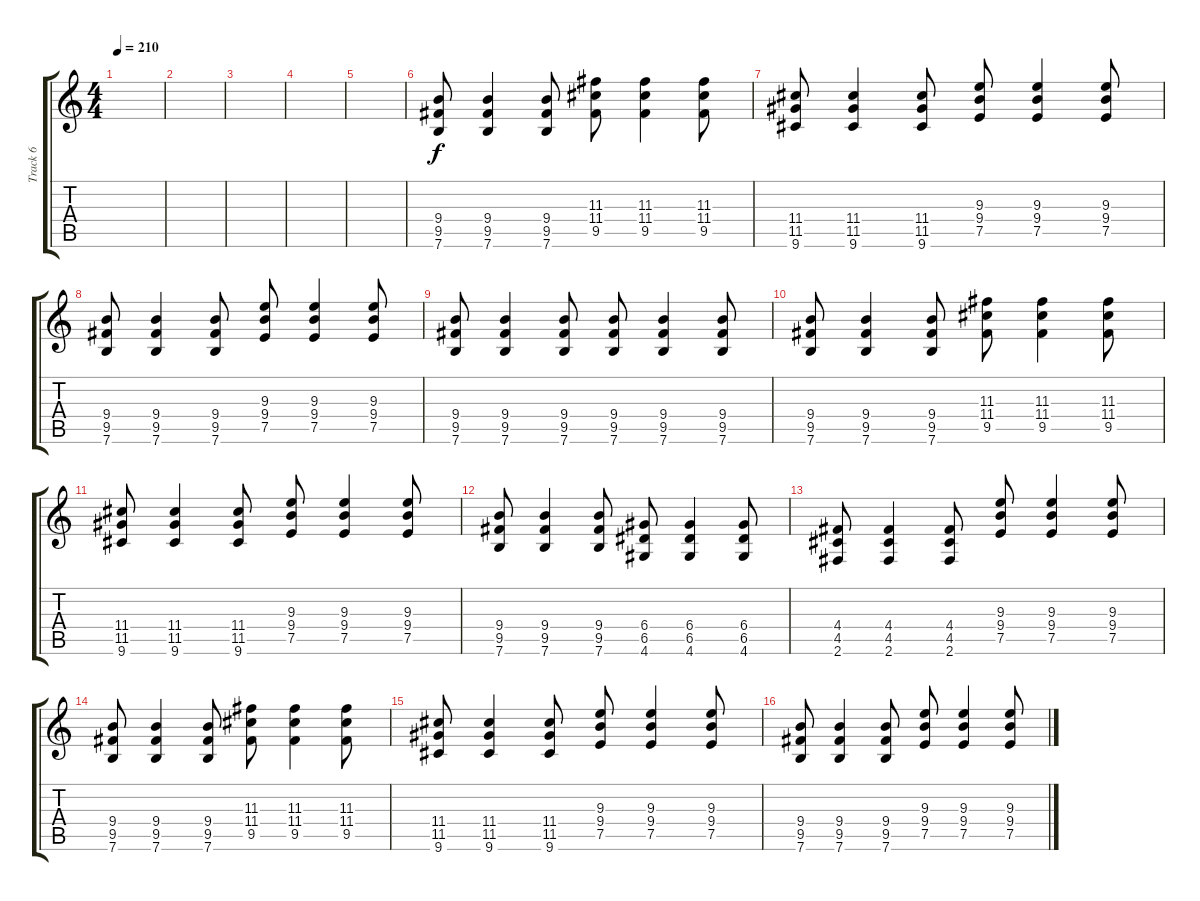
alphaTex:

\track ("Track 6" "Track 6") {instrument overdrivenguitar}
\staff {score tabs}
\tuning (E4 B3 G3 D3 A2 E2) {hide}
\ts (4 4)
\tempo 210
\clef g2
\ks c
|
|
|
|
|
(9.4 9.5 7.6).8 (9.4 9.5 7.6).4 (9.4 9.5 7.6).8 (11.3 11.4 9.5).8 (11.3 11.4 9.5).4 (11.3 11.4 9.5).8 |
(11.4 11.5 9.6).8 (11.4 11.5 9.6).4 (11.4 11.5 9.6).8 (9.3 9.4 7.5).8 (9.3 9.4 7.5).4 (9.3 9.4 7.5).8 |
(9.4 9.5 7.6).8 (9.4 9.5 7.6).4 (9.4 9.5 7.6).8 (9.3 9.4 7.5).8 (9.3 9.4 7.5).4 (9.3 9.4 7.5).8 |
(9.4 9.5 7.6).8 (9.4 9.5 7.6).4 (9.4 9.5 7.6).8 (9.4 9.5 7.6).8 (9.4 9.5 7.6).4 (9.4 9.5 7.6).8 |
(9.4 9.5 7.6).8 (9.4 9.5 7.6).4 (9.4 9.5 7.6).8 (11.3 11.4 9.5).8 (11.3 11.4 9.5).4 (11.3 11.4 9.5).8 |
(11.4 11.5 9.6).8 (11.4 11.5 9.6).4 (11.4 11.5 9.6).8 (9.3 9.4 7.5).8 (9.3 9.4 7.5).4 (9.3 9.4 7.5).8 |
(9.4 9.5 7.6).8 (9.4 9.5 7.6).4 (9.4 9.5 7.6).8 (6.4 6.5 4.6).8 (6.4 6.5 4.6).4 (6.4 6.5 4.6).8 |
(4.4 4.5 2.6).8 (4.4 4.5 2.6).4 (4.4 4.5 2.6).8 (9.3 9.4 7.5).8 (9.3 9.4 7.5).4 (9.3 9.4 7.5).8 |
(9.4 9.5 7.6).8 (9.4 9.5 7.6).4 (9.4 9.5 7.6).8 (11.3 11.4 9.5).8 (11.3 11.4 9.5).4 (11.3 11.4 9.5).8 |
(11.4 11.5 9.6).8 (11.4 11.5 9.6).4 (11.4 11.5 9.6).8 (9.3 9.4 7.5).8 (9.3 9.4 7.5).4 (9.3 9.4 7.5).8 |
(9.4 9.5 7.6).8 (9.4 9.5 7.6).4 (9.4 9.5 7.6).8 (9.3 9.4 7.5).8 (9.3 9.4 7.5).4 (9.3 9.4 7.5).8
